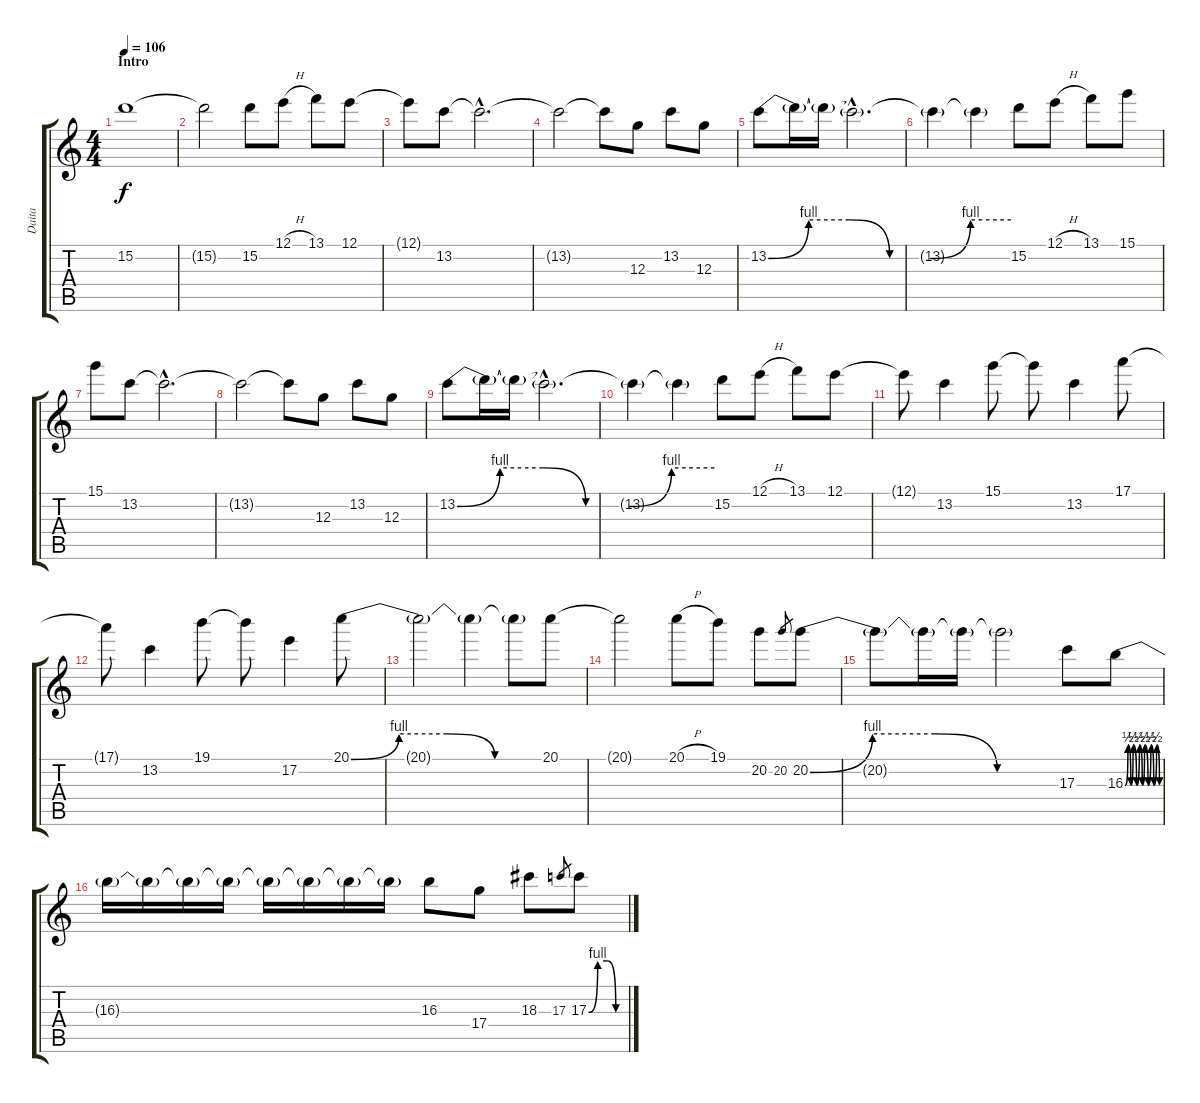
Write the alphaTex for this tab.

\track ("Daita" "Daita") {instrument distortionguitar}
\staff {score tabs}
\tuning (E4 B3 G3 D3 A2 E2) {hide}
\ts (4 4)
\section ("" "Intro")
\tempo 106
\clef g2
\ks c
15.2.1{dy f instrument distortionguitar} |
15.2{t}.2 15.2.8 12.1{h}.8 13.1.8 12.1.8 |
12.1{t}.8 13.2.8 13.2{hac t}.2{d} |
13.2{t}.2 13.2{t}.8 12.3.8 13.2.8 12.3.8 |
13.2{be (custom 0 0 10 4 20 4 30 0 40 0 50 4 60 4)}.8 13.2{t}.16 13.2{t}.16 13.2{hac t}.2{d} |
13.2{t}.4 13.2{t}.4 15.2.8 12.1{h}.8 13.1.8 15.1.8 |
15.1.8 13.2.8 13.2{hac t}.2{d} |
13.2{t}.2 13.2{t}.8 12.3.8 13.2.8 12.3.8 |
13.2{be (custom 0 0 10 4 20 4 30 0 40 0 50 4 60 4)}.8 13.2{t}.16 13.2{t}.16 13.2{hac t}.2{d} |
13.2{t}.4 13.2{t}.4 15.2.8 12.1{h}.8 13.1.8 12.1.8 |
12.1{t}.8 13.2.4 15.1.8 15.1{t}.8 13.2.4 17.1.8 |
17.1{t}.8 13.2.4 19.1.8 19.1{t}.8 17.2.4 20.1{be (custom 0 0 15 4 30 4 45 0 60 0)}.8 |
20.1{t}.2 20.1{t}.4 20.1{t}.8 20.1.8 |
20.1{t}.2 20.1{h}.8 19.1.8 20.2.8 20.2.8{gr} 20.2{be (custom 0 0 15 4 30 4 45 0 60 0)}.8 |
20.2{t}.8 20.2{t}.16 20.2{t}.16 20.2{t}.2 17.3.8 16.3{be (custom 0 0 5 2 10 0 14 2 20 0 25 2 30 0 34 2 40 0 45 2 50 0 55 2 60 0)}.8 |
16.3{t}.16 16.3{t}.16 16.3{t}.16 16.3{t}.16 16.3{t}.16 16.3{t}.16 16.3{t}.16 16.3{t}.16 16.3.8 17.4.8 18.3.8 17.3.8{gr} 17.3{be (custom 0 0 15 4 30 4 45 0 60 0)}.8
